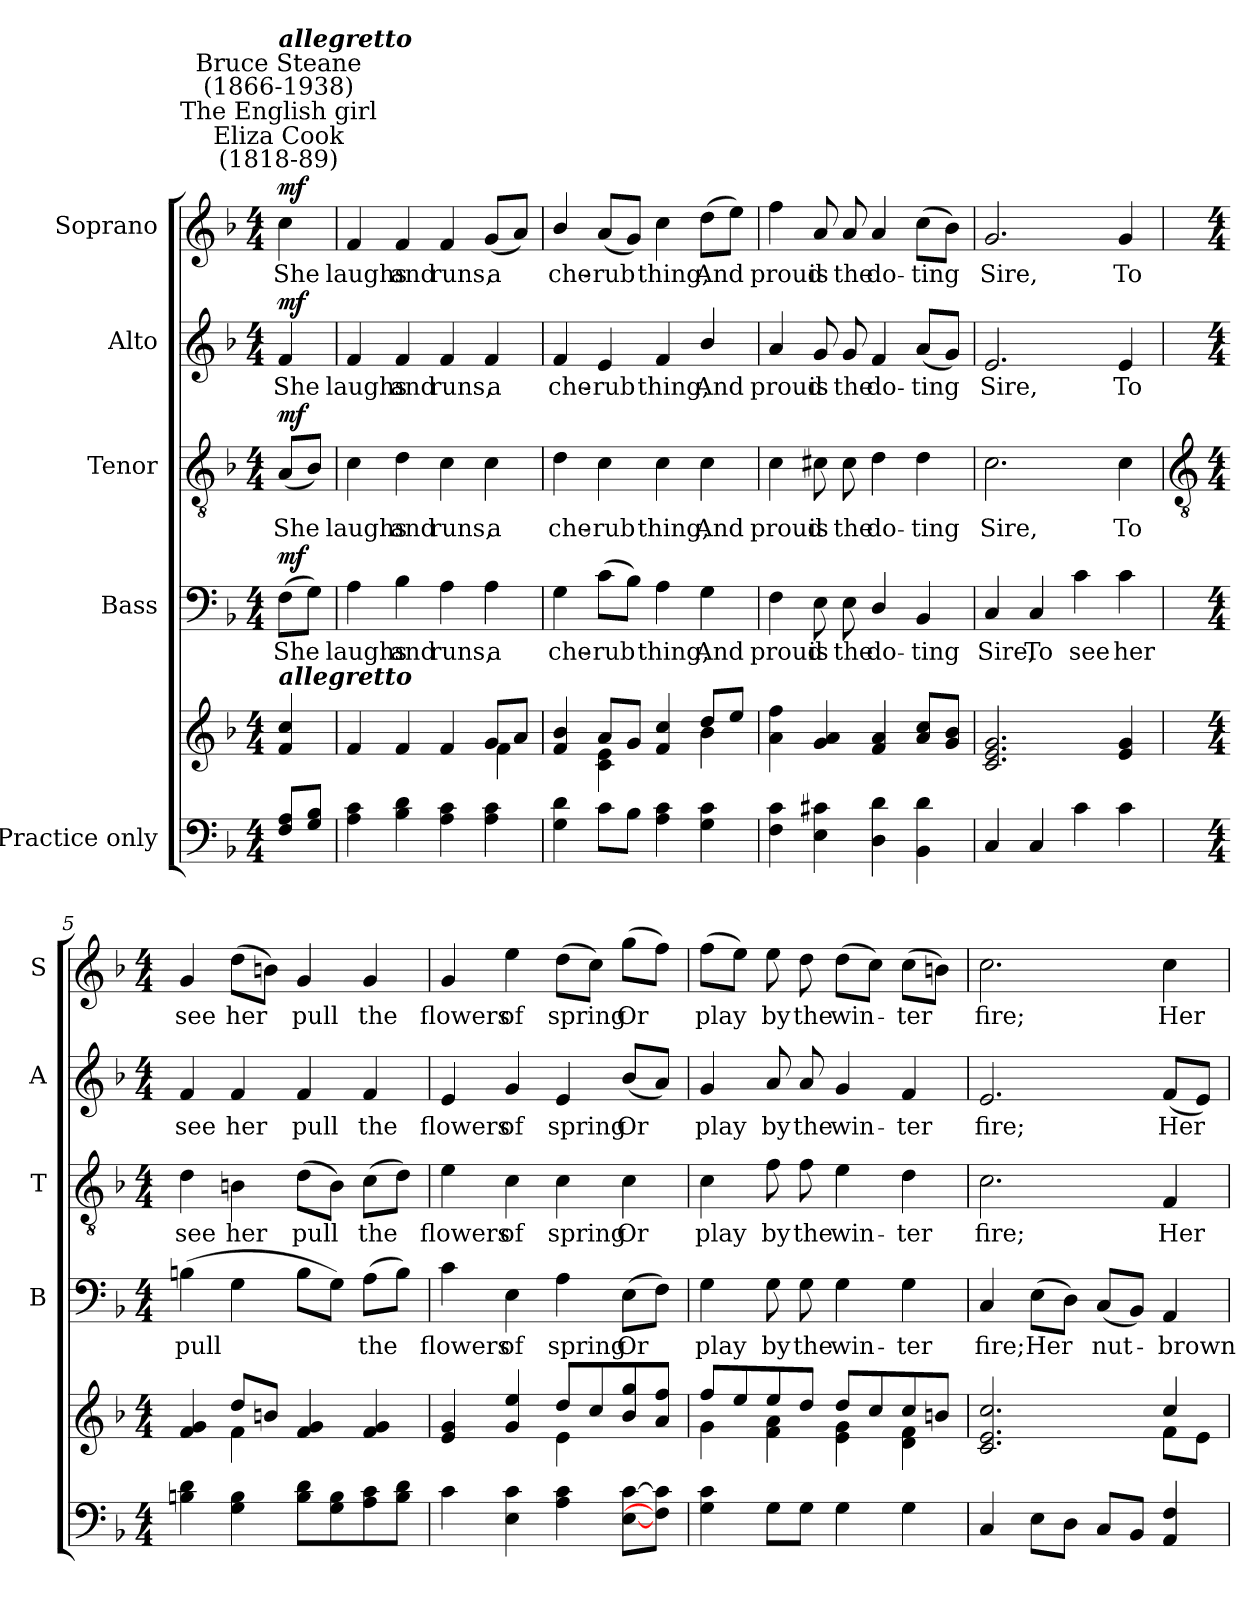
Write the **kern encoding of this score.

**kern	**kern	**dynam	**kern	**text	**dynam	**kern	**text	**dynam	**kern	**text	**dynam	**kern	**text	**dynam
*part5	*part5	*part5	*part4	*part4	*part4	*part3	*part3	*part3	*part2	*part2	*part2	*part1	*part1	*part1
*staff6	*staff5	*staff5/6	*staff4	*staff4	*staff4	*staff3	*staff3	*staff3	*staff2	*staff2	*staff2	*staff1	*staff1	*staff1
*I"Practice only	*	*	*I"Bass	*	*	*I"Tenor	*	*	*I"Alto	*	*	*I"Soprano	*	*
*	*	*	*I'B	*	*	*I'T	*	*	*I'A	*	*	*I'S	*	*
*clefF4	*clefG2	*	*clefF4	*	*	*clefGv2	*	*	*clefG2	*	*	*clefG2	*	*
*k[b-]	*k[b-]	*	*k[b-]	*	*	*k[b-]	*	*	*k[b-]	*	*	*k[b-]	*	*
*F:	*F:	*	*F:	*	*	*F:	*	*	*F:	*	*	*F:	*	*
*M4/4	*M4/4	*	*M4/4	*	*	*M4/4	*	*	*M4/4	*	*	*M4/4	*	*
=	=	=	=	=	=	=	=	=	=	=	=	=	=	=
*	*^	*	*	*	*	*	*	*	*	*	*	*	*	*
!	!	!	!	!	!	!	!	!	!	!	!	!	!LO:TX:a:cj:t=Eliza Cook\n(1818-89)	!	!
!	!	!	!	!	!	!	!	!	!	!	!	!	!LO:TX:a:cj:t=The English girl	!	!
!	!	!	!	!	!	!	!	!	!	!	!	!	!LO:TX:a:cj:t=Bruce Steane\n(1866-1938)	!	!
!	!	!	!	!	!	!	!	!	!	!	!	!	!LO:TX:a:Bi:t=allegretto	!	!
!	!LO:TX:a:Bi:t=allegretto	!	!	!	!	!	!	!	!	!	!	!	!	!	!
!	!	!	!LO:DY:b=2	!	!LO:LY:b	!	!	!LO:LY:b	!	!	!LO:LY:b	!	!	!LO:LY:b	!
!	!	!	!LO:DY:n=1:b	!	!	!LO:DY:b	!	!	!LO:DY:b	!	!	!LO:DY:b	!	!	!LO:DY:b
8F/ 8A/L	4f/ 4cc/	4ryy	mf mf	(>8FL	She	mf	(<8AL	She	mf	4f	She	mf	4cc	She	mf
8G\ 8B-\J	.	.	.	8GJ)	.	.	8B-J)	.	.	.	.	.	.	.	.
=1	=1	=1	=1	=1	=1	=1	=1	=1	=1	=1	=1	=1	=1	=1	=1
!	!	!	!	!	!LO:LY:b	!	!	!LO:LY:b	!	!	!LO:LY:b	!	!	!LO:LY:b	!
4A 4c	4f/	2.ryy	.	4A	laughs	.	4c	laughs	.	4f	laughs	.	4f	laughs	.
!	!	!	!	!	!LO:LY:b	!	!	!LO:LY:b	!	!	!LO:LY:b	!	!	!LO:LY:b	!
4B- 4d	4f/	.	.	4B-	and	.	4d	and	.	4f	and	.	4f	and	.
!	!	!	!	!	!LO:LY:b	!	!	!LO:LY:b	!	!	!LO:LY:b	!	!	!LO:LY:b	!
4A 4c	4f/	.	.	4A	runs,	.	4c	runs,	.	4f	runs,	.	4f	runs,	.
!	!	!	!	!	!LO:LY:b	!	!	!LO:LY:b	!	!	!LO:LY:b	!	!	!LO:LY:b	!
4A 4c	8g/L	4f\	.	4A	a	.	4c	a	.	4f	a	.	(<8gL	a	.
.	8a/J	.	.	.	.	.	.	.	.	.	.	.	8aJ)	.	.
=2	=2	=2	=2	=2	=2	=2	=2	=2	=2	=2	=2	=2	=2	=2	=2
!	!	!	!	!	!LO:LY:b	!	!	!LO:LY:b	!	!	!LO:LY:b	!	!	!LO:LY:b	!
4G 4d	4f/ 4b-/	4ryy	.	4G	che-	.	4d	che-	.	4f	che-	.	4b-/	che-	.
!	!	!	!	!	!LO:LY:b	!	!	!LO:LY:b	!	!	!LO:LY:b	!	!	!LO:LY:b	!
8cL	8a/L	4c\ 4e\	.	(>8cL	-rub	.	4c	-rub	.	4e	-rub	.	(<8aL	-rub	.
8B-J	8g/J	.	.	8B-J)	.	.	.	.	.	.	.	.	8gJ)	.	.
!	!	!	!	!	!LO:LY:b	!	!	!LO:LY:b	!	!	!LO:LY:b	!	!	!LO:LY:b	!
4A 4c	4f/ 4cc/	4ryy	.	4A	thing,	.	4c	thing,	.	4f	thing,	.	4cc	thing,	.
!	!	!	!	!	!LO:LY:b	!	!	!LO:LY:b	!	!	!LO:LY:b	!	!	!LO:LY:b	!
4G 4c	8dd/L	4b-\	.	4G	And	.	4c	And	.	4b-/	And	.	(>8ddL	And	.
.	8ee/J	.	.	.	.	.	.	.	.	.	.	.	8eeJ)	.	.
=3	=3	=3	=3	=3	=3	=3	=3	=3	=3	=3	=3	=3	=3	=3	=3
!	!	!	!	!	!LO:LY:b	!	!	!LO:LY:b	!	!	!LO:LY:b	!	!	!LO:LY:b	!
4F 4c	4a\ 4ff\	1ryy	.	4F	proud	.	4c	proud	.	4a	proud	.	4ff	proud	.
!	!	!	!	!	!LO:LY:b	!	!	!LO:LY:b	!	!	!LO:LY:b	!	!	!LO:LY:b	!
4E 4c#X	4g/ 4a/	.	.	8E	is	.	8c#X	is	.	8g	is	.	8a	is	.
!	!	!	!	!	!LO:LY:b	!	!	!LO:LY:b	!	!	!LO:LY:b	!	!	!LO:LY:b	!
.	.	.	.	8E	the	.	8c#	the	.	8g	the	.	8a	the	.
!	!	!	!	!	!LO:LY:b	!	!	!LO:LY:b	!	!	!LO:LY:b	!	!	!LO:LY:b	!
4D\ 4d\	4f/ 4a/	.	.	4D/	do-	.	4d	do-	.	4f	do-	.	4a	do-	.
!	!	!	!	!	!LO:LY:b	!	!	!LO:LY:b	!	!	!LO:LY:b	!	!	!LO:LY:b	!
4BB- 4d	8a/ 8cc/L	.	.	4BB-	-ting	.	4d	-ting	.	(<8aL	-ting	.	(>8ccL	-ting	.
.	8g/ 8b-/J	.	.	.	.	.	.	.	.	8gJ)	.	.	8b-J)	.	.
=4	=4	=4	=4	=4	=4	=4	=4	=4	=4	=4	=4	=4	=4	=4	=4
!	!	!	!	!	!LO:LY:b	!	!	!LO:LY:b	!	!	!LO:LY:b	!	!	!LO:LY:b	!
4C	2.c/ 2.e/ 2.g/	1ryy	.	4C	Sire,	.	2.c	Sire,	.	2.e	Sire,	.	2.g	Sire,	.
!	!	!	!	!	!LO:LY:b	!	!	!	!	!	!	!	!	!	!
4C	.	.	.	4C	To	.	.	.	.	.	.	.	.	.	.
!	!	!	!	!	!LO:LY:b	!	!	!	!	!	!	!	!	!	!
4c	.	.	.	4c	see	.	.	.	.	.	.	.	.	.	.
!	!	!	!	!	!LO:LY:b	!	!	!LO:LY:b	!	!	!LO:LY:b	!	!	!LO:LY:b	!
4c	4e/ 4g/	.	.	4c	her	.	4c	To	.	4e	To	.	4g	To	.
!!LO:LB:g=z
=5	=5	=5	=5	=5	=5	=5	=5	=5	=5	=5	=5	=5	=5	=5	=5
*	*	*	*	*	*	*	*clefGv2	*	*	*	*	*	*	*	*
*M4/4	*M4/4	*	*	*M4/4	*	*	*M4/4	*	*	*M4/4	*	*	*M4/4	*	*
!	!	!	!	!	!LO:LY:b	!	!	!LO:LY:b	!	!	!LO:LY:b	!	!	!LO:LY:b	!
4Bn 4d	4f/ 4g/	4ryy	.	(>4Bn	pull	.	4d	see	.	4f	see	.	4g	see	.
!	!	!	!	!	!	!	!	!LO:LY:b	!	!	!LO:LY:b	!	!	!LO:LY:b	!
4G 4B	8dd/L	4f\	.	4G	.	.	4Bn	her	.	4f	her	.	(>8ddL	her	.
.	8bn/J	.	.	.	.	.	.	.	.	.	.	.	8bnJ)	.	.
!	!	!	!	!	!	!	!	!LO:LY:b	!	!	!LO:LY:b	!	!	!LO:LY:b	!
8B 8dL	4f/ 4g/	2ryy	.	8BL	.	.	(>8dL	pull	.	4f	pull	.	4g	pull	.
8G 8B	.	.	.	8GJ)	.	.	8BJ)	.	.	.	.	.	.	.	.
!	!	!	!	!	!LO:LY:b	!	!	!LO:LY:b	!	!	!LO:LY:b	!	!	!LO:LY:b	!
8A 8c	4f/ 4g/	.	.	(>8AL	the	.	(>8cL	the	.	4f	the	.	4g	the	.
8B 8dJ	.	.	.	8BJ)	.	.	8dJ)	.	.	.	.	.	.	.	.
=6	=6	=6	=6	=6	=6	=6	=6	=6	=6	=6	=6	=6	=6	=6	=6
!	!	!	!	!	!LO:LY:b	!	!	!LO:LY:b	!	!	!LO:LY:b	!	!	!LO:LY:b	!
4c	4e/ 4g/	2ryy	.	4c	flowers	.	4e	flowers	.	4e	flowers	.	4g	flowers	.
!	!	!	!	!	!LO:LY:b	!	!	!LO:LY:b	!	!	!LO:LY:b	!	!	!LO:LY:b	!
4E 4c	4g/ 4ee/	.	.	4E	of	.	4c	of	.	4g	of	.	4ee	of	.
!	!	!	!	!	!LO:LY:b	!	!	!LO:LY:b	!	!	!LO:LY:b	!	!	!LO:LY:b	!
4A 4c	8dd/L	4e\	.	4A	spring	.	4c	spring	.	4e	spring	.	(>8ddL	spring	.
.	8cc/	.	.	.	.	.	.	.	.	.	.	.	8ccJ)	.	.
!	!	!	!	!	!LO:LY:b	!	!	!LO:LY:b	!	!	!LO:LY:b	!	!	!LO:LY:b	!
[8E [8cL	8b-/ 8gg/	4ryy	.	(>8EL	Or	.	4c	Or	.	(<8b-L	Or	.	(>8ggL	Or	.
8F] 8c]J	8a/ 8ff/J	.	.	8FJ)	.	.	.	.	.	8aJ)	.	.	8ffJ)	.	.
=7	=7	=7	=7	=7	=7	=7	=7	=7	=7	=7	=7	=7	=7	=7	=7
!	!	!	!	!	!LO:LY:b	!	!	!LO:LY:b	!	!	!LO:LY:b	!	!	!LO:LY:b	!
4G 4c	8ff/L	4g\	.	4G	play	.	4c	play	.	4g	play	.	(>8ffL	play	.
.	8ee/	.	.	.	.	.	.	.	.	.	.	.	8eeJ)	.	.
!	!	!	!	!	!LO:LY:b	!	!	!LO:LY:b	!	!	!LO:LY:b	!	!	!LO:LY:b	!
8GL	8ee/	4f\ 4a\	.	8G	by	.	8f	by	.	8a	by	.	8ee	by	.
!	!	!	!	!	!LO:LY:b	!	!	!LO:LY:b	!	!	!LO:LY:b	!	!	!LO:LY:b	!
8GJ	8dd/J	.	.	8G	the	.	8f	the	.	8a	the	.	8dd	the	.
!	!	!	!	!	!LO:LY:b	!	!	!LO:LY:b	!	!	!LO:LY:b	!	!	!LO:LY:b	!
4G	8dd/L	4e\ 4g\	.	4G	win-	.	4e	win-	.	4g	win-	.	(>8ddL	win-	.
.	8cc/	.	.	.	.	.	.	.	.	.	.	.	8ccJ)	.	.
!	!	!	!	!	!LO:LY:b	!	!	!LO:LY:b	!	!	!LO:LY:b	!	!	!LO:LY:b	!
4G	8cc/	4d\ 4f\	.	4G	-ter	.	4d	-ter	.	4f	-ter	.	(>8ccL	ter	.
.	8bn/J	.	.	.	.	.	.	.	.	.	.	.	8bnJ)	.	.
=8	=8	=8	=8	=8	=8	=8	=8	=8	=8	=8	=8	=8	=8	=8	=8
!	!	!	!	!	!LO:LY:b	!	!	!LO:LY:b	!	!	!LO:LY:b	!	!	!LO:LY:b	!
4C	2.c/ 2.e/ 2.cc/	2.ryy	.	4C	fire;	.	2.c	fire;	.	2.e	fire;	.	2.cc	fire;	.
!	!	!	!	!	!LO:LY:b	!	!	!	!	!	!	!	!	!	!
8EL	.	.	.	(>8EL	Her	.	.	.	.	.	.	.	.	.	.
8DJ	.	.	.	8DJ)	.	.	.	.	.	.	.	.	.	.	.
!	!	!	!	!	!LO:LY:b	!	!	!	!	!	!	!	!	!	!
8CL	.	.	.	(<8CL	nut-	.	.	.	.	.	.	.	.	.	.
8BB-J	.	.	.	8BB-J)	.	.	.	.	.	.	.	.	.	.	.
!	!	!	!	!	!LO:LY:b	!	!	!LO:LY:b	!	!	!LO:LY:b	!	!	!LO:LY:b	!
4AA 4F	4cc/	8f\L	.	4AA	brown	.	4F	Her	.	(<8fL	Her	.	4cc	Her	.
.	.	8e\J	.	.	.	.	.	.	.	8eJ)	.	.	.	.	.
*	*v	*v	*	*	*	*	*	*	*	*	*	*	*	*	*
=	=	=	=	=	=	=	=	=	=	=	=	=	=	=
*-	*-	*-	*-	*-	*-	*-	*-	*-	*-	*-	*-	*-	*-	*-
